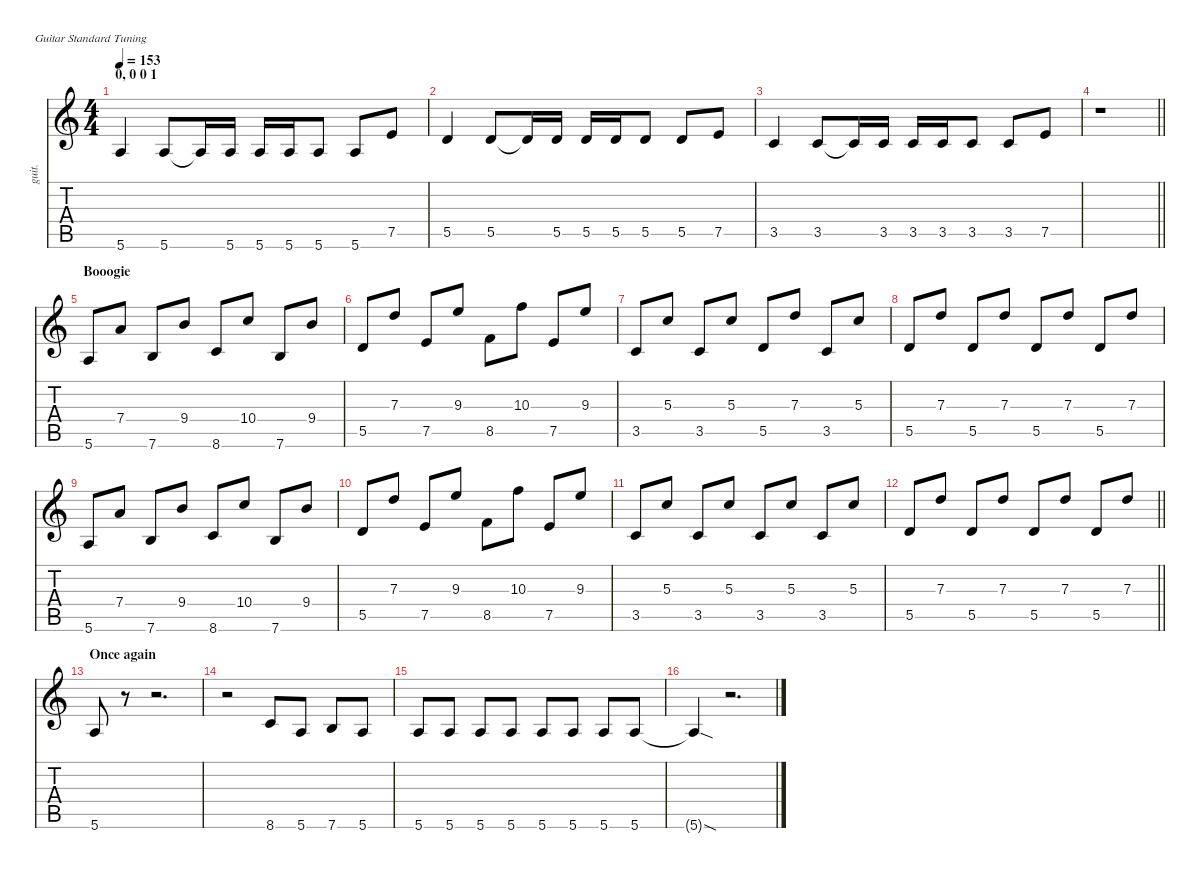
\defaultSystemsLayout 4
\hideDynamics
\bracketExtendMode nobrackets
\otherSystemsTrackNameOrientation horizontal
\track ("Guitar2" "guit.") {instrument acousticguitarnylon}
\staff {score tabs}
\tuning (E4 B3 G3 D3 A2 E2)
\ts (4 4)
\section ("" "0, 0 0 1")
\tempo 153
\clef g2
\ks c
5.6.4{dy f beam Up} 5.6.8{dy mf beam Up} 5.6{t}.16{dy f beam Up} 5.6.16{dy mf beam Up} 5.6.16{beam Up} 5.6.16{beam Up} 5.6.8{beam Up} 5.6.8{beam Up} 7.5.8{dy f beam Up} |
5.5.4{dy mf beam Up} 5.5.8{beam Up} 5.5{t}.16{dy f beam Up} 5.5.16{dy mf beam Up} 5.5.16{beam Up} 5.5.16{beam Up} 5.5.8{beam Up} 5.5.8{beam Up} 7.5.8{beam Up} |
3.5.4{beam Up} 3.5.8{beam Up} 3.5{t}.16{dy f beam Up} 3.5.16{dy mf beam Up} 3.5.16{beam Up} 3.5.16{beam Up} 3.5.8{beam Up} 3.5.8{beam Up} 7.5.8{beam Up} |
\barLineRight lightlight
r.1{beam Down} |
\section ("" "Booogie")
5.6.8{dy f beam Up} 7.4.8{beam Up} 7.6.8{dy mf beam Up} 9.4.8{beam Up} 8.6.8{beam Up} 10.4.8{beam Up} 7.6.8{beam Up} 9.4.8{beam Up} |
5.5.8{beam Up} 7.3.8{dy f beam Up} 7.5.8{dy mf beam Up} 9.3.8{dy f beam Up} 8.5.8{dy mf beam Down} 10.3.8{dy f beam Down} 7.5.8{dy mf beam Up} 9.3.8{dy f beam Up} |
3.5.8{beam Up} 5.3.8{beam Up} 3.5.8{beam Up} 5.3.8{beam Up} 5.5.8{dy mf beam Up} 7.3.8{beam Up} 3.5.8{beam Up} 5.3.8{beam Up} |
5.5.8{beam Up} 7.3.8{dy f beam Up} 5.5.8{dy mf beam Up} 7.3.8{dy f beam Up} 5.5.8{dy mf beam Up} 7.3.8{dy f beam Up} 5.5.8{dy mf beam Up} 7.3.8{dy f beam Up} |
5.6.8{beam Up} 7.4.8{beam Up} 7.6.8{dy mf beam Up} 9.4.8{beam Up} 8.6.8{beam Up} 10.4.8{beam Up} 7.6.8{beam Up} 9.4.8{beam Up} |
5.5.8{beam Up} 7.3.8{dy f beam Up} 7.5.8{dy mf beam Up} 9.3.8{dy f beam Up} 8.5.8{dy mf beam Down} 10.3.8{dy f beam Down} 7.5.8{dy mf beam Up} 9.3.8{dy f beam Up} |
3.5.8{dy mf beam Up} 5.3.8{beam Up} 3.5.8{beam Up} 5.3.8{beam Up} 3.5.8{beam Up} 5.3.8{beam Up} 3.5.8{beam Up} 5.3.8{beam Up} |
\barLineRight lightlight
5.5.8{beam Up} 7.3.8{beam Up} 5.5.8{beam Up} 7.3.8{beam Up} 5.5.8{beam Up} 7.3.8{beam Up} 5.5.8{beam Up} 7.3.8{beam Up} |
\section ("" "Once again")
5.6.8{dy f beam Up} r.8{beam Up} r.2{d beam Up} |
r.2{beam Down} 8.6.8{beam Up} 5.6.8{beam Up} 7.6.8{beam Up} 5.6.8{beam Up} |
5.6.8{dy mf beam Up} 5.6.8{beam Up} 5.6.8{beam Up} 5.6.8{beam Up} 5.6.8{beam Up} 5.6.8{beam Up} 5.6.8{beam Up} 5.6.8{beam Up} |
5.6{sod t}.4{dy f beam Up} r.2{d beam Up}
